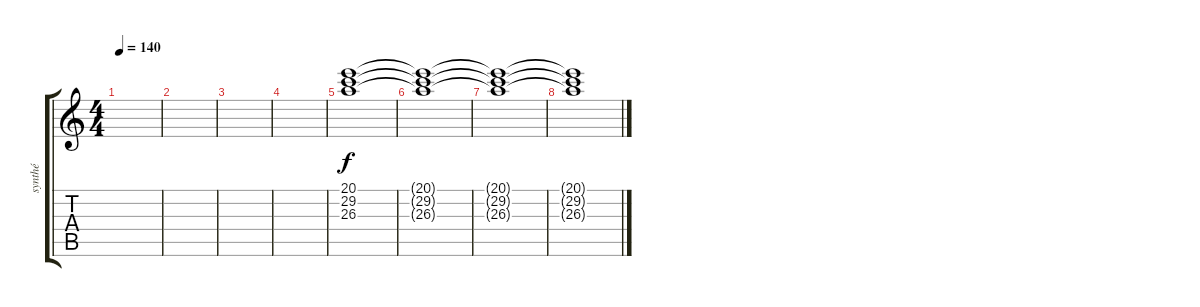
\track ("synthé" "synthé") {instrument stringensemble1}
\staff {score tabs}
\tuning (E4 B3 G3 D3 A2 E2) {hide}
\ts (4 4)
\tempo 140
\clef g2
\ks c
|
|
|
|
(20.1 29.2 26.3).1{volume 6} |
(20.1{t} 29.2{t} 26.3{t}).1 |
(20.1{t} 29.2{t} 26.3{t}).1 |
(20.1{t} 29.2{t} 26.3{t}).1
